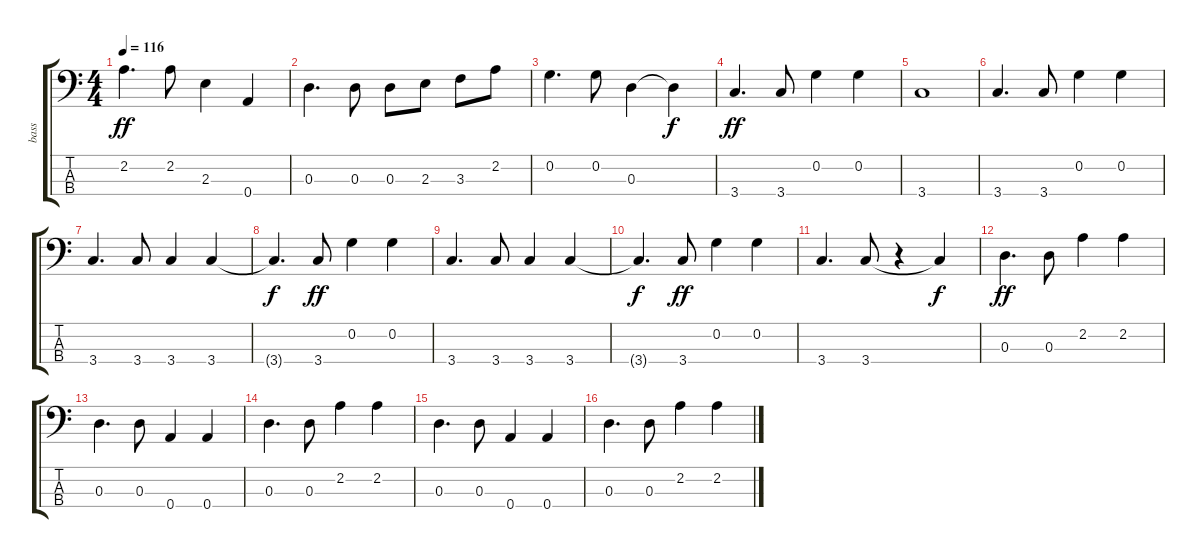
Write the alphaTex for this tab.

\track ("bass" "bass") {instrument electricbassfinger}
\staff {score tabs}
\tuning (E4 G2 D2 A1) {hide}
\ts (4 4)
\tempo 116
\clef f4
\ks c
2.2.4{d dy ff} 2.2.8 2.3.4 0.4.4 |
0.3.4{d} 0.3.8 0.3.8 2.3.8 3.3.8 2.2.8 |
0.2.4{d} 0.2.8 0.3.4 0.3{t}.4{dy f} |
3.4.4{d dy ff} 3.4.8 0.2.4 0.2.4 |
3.4.1 |
3.4.4{d} 3.4.8 0.2.4 0.2.4 |
3.4.4{d} 3.4.8 3.4.4 3.4.4 |
3.4{t}.4{d dy f} 3.4.8{dy ff} 0.2.4 0.2.4 |
3.4.4{d} 3.4.8 3.4.4 3.4.4 |
3.4{t}.4{d dy f} 3.4.8{dy ff} 0.2.4 0.2.4 |
3.4.4{d} 3.4.8 r.4 3.4{t}.4{dy f} |
0.3.4{d dy ff} 0.3.8 2.2.4 2.2.4 |
0.3.4{d} 0.3.8 0.4.4 0.4.4 |
0.3.4{d} 0.3.8 2.2.4 2.2.4 |
0.3.4{d} 0.3.8 0.4.4 0.4.4 |
0.3.4{d} 0.3.8 2.2.4 2.2.4
